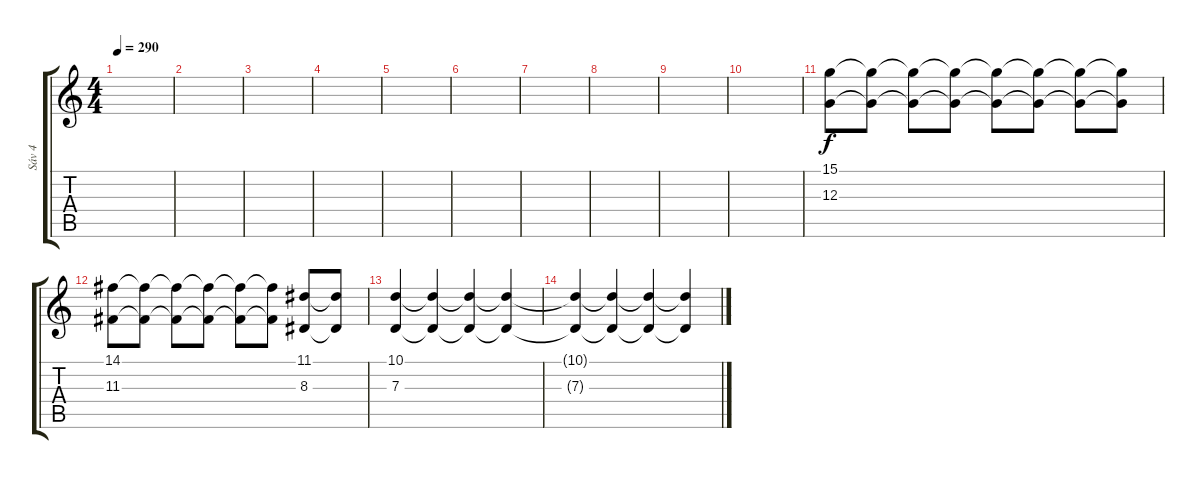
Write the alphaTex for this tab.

\track ("Sáv 4" "Sáv 4") {instrument brasssection}
\staff {score tabs}
\tuning (E4 B3 G3 D3 A2 E2) {hide}
\ts (4 4)
\tempo 290
\clef g2
\ks c
|
|
|
|
|
|
|
|
|
|
(15.1 12.3).8 (15.1{t} 12.3{t}).8 (15.1{t} 12.3{t}).8 (15.1{t} 12.3{t}).8 (15.1{t} 12.3{t}).8 (15.1{t} 12.3{t}).8 (15.1{t} 12.3{t}).8 (15.1{t} 12.3{t}).8 |
(14.1 11.3).8 (14.1{t} 11.3{t}).8 (14.1{t} 11.3{t}).8 (14.1{t} 11.3{t}).8 (14.1{t} 11.3{t}).8 (14.1{t} 11.3{t}).8 (11.1 8.3).8 (11.1{t} 8.3{t}).8 |
(10.1 7.3).4 (10.1{t} 7.3{t}).4 (10.1{t} 7.3{t}).4 (10.1{t} 7.3{t}).4 |
(10.1{t} 7.3{t}).4 (10.1{t} 7.3{t}).4 (10.1{t} 7.3{t}).4 (10.1{t} 7.3{t}).4
